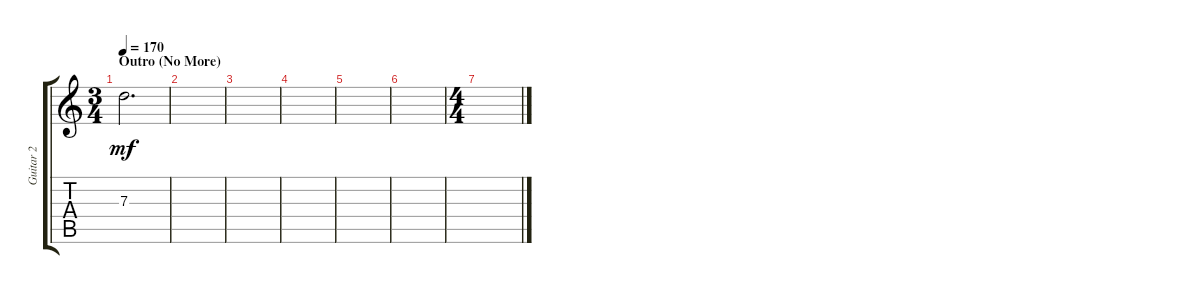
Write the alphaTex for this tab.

\track ("Guitar 2" "Guitar 2") {instrument overdrivenguitar}
\staff {score tabs}
\tuning (E4 B3 G3 D3 A2 E2) {hide}
\ts (3 4)
\section ("" "Outro (No More)")
\tempo 170
\clef g2
\ks c
7.3.2{d dy mf} |
|
|
|
|
|
\ts (4 4)
